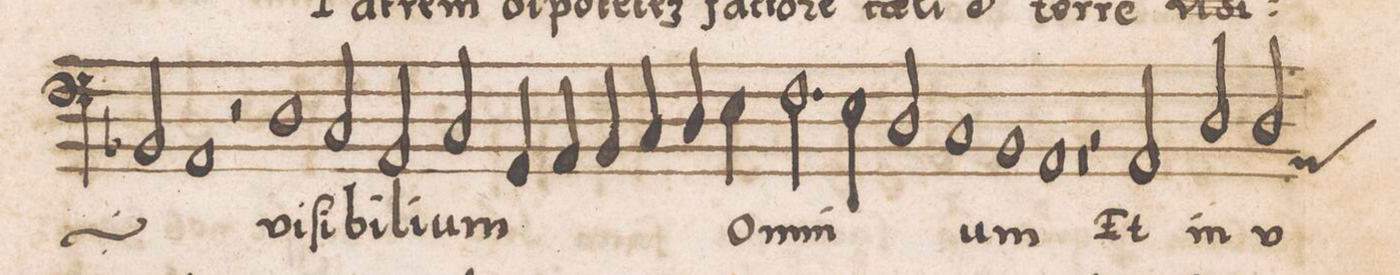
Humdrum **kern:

**kern	**text
*I"BASSVS	*
*clefF4	*
*k[]	*
*met(c|)	*
*M2/1	*
2BB-X/	.
=9	=9
1AA	-re
*	*Xij
2r	.
1D	ui-
=10	=10
2C/	-ſi-
2AA/	-bi-
2C/	-li-
=11	=11
4GG/	-um
4AA/	.
4BB/	.
4C/	.
4D/	.
4E\	o-
2.F\	-mni-
=12	=12
4E\	.
2D/	.
1C	.
=13	=13
1BB	-um
1AA	.
=14	=14
0r	.
=15	=15
2r	.
2AA/	Et
2D/	in
*custos:AA	*
2D/	v-
=16	=16
*-	*-
